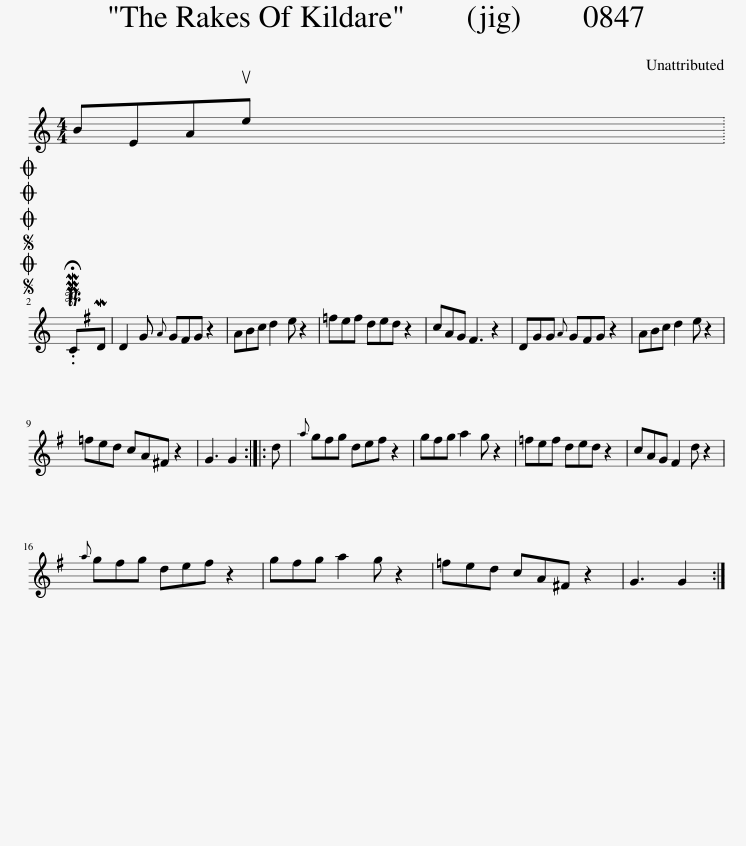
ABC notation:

X:1
L:1/8
M:4/4
I:linebreak $
K:C
V:1 treble
V:1
 BEAue x2002 |$SOSOOO .!fermata!PMTCMD | D2 G{A} G^FG z2 | ABc d2 e z2 | =fef ded z2 | %5
 cAG ^F3 z2 | DGG{A} G^FG z2 | ABc d2 e z2 |$ =fed cA^F z2 | G3 G2 :: %10
 d |{a} g^fg def z2 | g^fg a2 g z2 | =fef ded z2 | cAG ^F2 d z2 |$ %15
{a} g^fg def z2 | g^fg a2 g z2 | =fed cA^F z2 | G3 G2 :| %19
